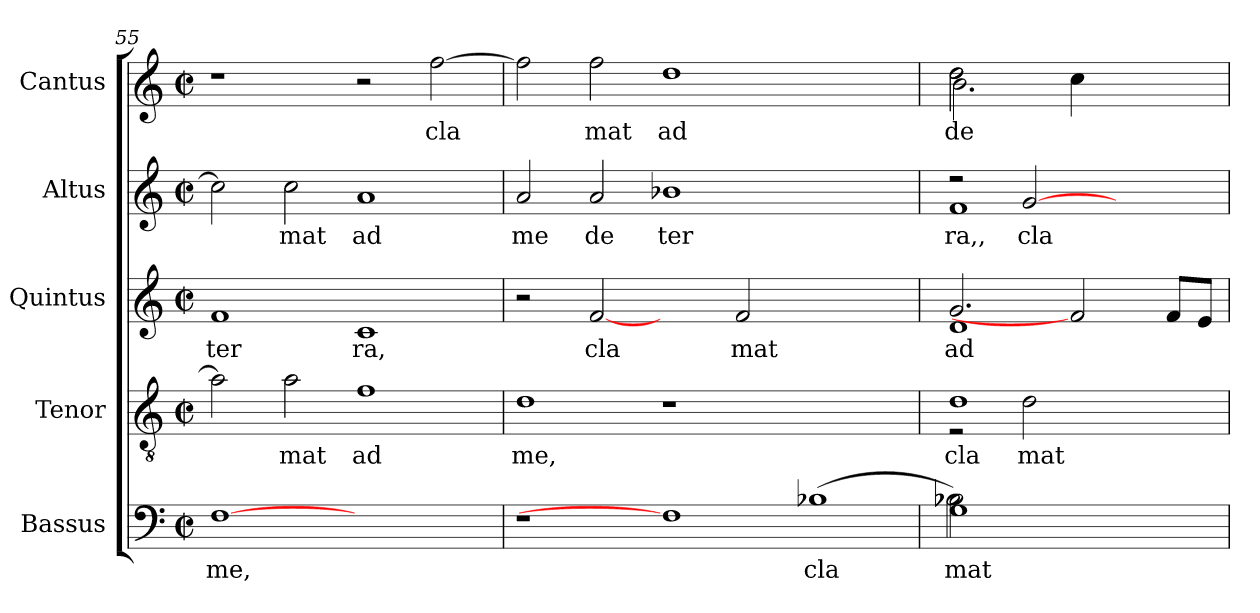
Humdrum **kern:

**kern	**text	**kern	**text	**kern	**text	**kern	**text	**kern	**text
*part5	*part5	*part4	*part4	*part3	*part3	*part2	*part2	*part1	*part1
*staff5	*staff5	*staff4	*staff4	*staff3	*staff3	*staff2	*staff2	*staff1	*staff1
*I"Bassus	*	*I"Tenor	*	*I"Quintus	*	*I"Altus	*	*I"Cantus	*
*clefF4	*	*clefGv2	*	*clefG2	*	*clefG2	*	*clefG2	*
*	*	*	*	*k[]	*	*	*	*	*
*	*	*	*	*C:	*	*	*	*	*
*M2/2	*	*M2/2	*	*M2/2	*	*M2/2	*	*M2/2	*
*met(c|)	*	*met(c|)	*	*met(c|)	*	*met(c|)	*	*met(c|)	*
=55	=55	=55	=55	=55	=55	=55	=55	=55	=55
!	!LO:LY:b:cj	!	!	!	!LO:LY:b:cj	!	!	!	!
[1F	me,	2a\]	.	1f	ter	2cc\]	.	1r	.
!	!	!	!LO:LY:b:cj	!	!	!	!LO:LY:b:cj	!	!
.	.	2a\	-mat	.	.	2cc\	mat	.	.
!	!	!	!LO:LY:b:cj	!	!LO:LY:b:cj	!	!LO:LY:b:cj	!	!
1ryy	.	1f	ad	1c	ra,	1a	ad	2r	.
!	!	!	!	!	!	!	!	!	!LO:LY:b
.	.	.	.	.	.	.	.	[>2ff\	cla
=56	=56	=56	=56	=56	=56	=56	=56	=56	=56
!	!	!	!LO:LY:b:cj	!	!	!	!LO:LY:b:cj	!	!
1r	.	1d	me,	2r	.	2a/	me	2ff\]	.
!	!	!	!	!	!LO:LY:b:cj	!	!LO:LY:b:cj	!	!LO:LY:b:cj
.	.	.	.	[2f	cla	2a/	de	2ff\	mat
!	!	!	!	!	!	!	!LO:LY:b:cj	!	!LO:LY:b:cj
1F]	.	1r	.	2ryy	.	1b-X	ter	1dd	ad
!	!	!	!	!	!LO:LY:b:cj	!	!	!	!
.	.	.	.	2f/	mat	.	.	.	.
!	!LO:LY:b:cj	!	!	!	!	!	!	!	!
(>1B-X	cla	1ryy	.	1ryy	.	1ryy	.	1ryy	.
!!LO:PB:g=z
=57	=57	=57	=57	=57	=57	=57	=57	=57	=57
!	!LO:LY:b:cj	!	!	!	!	!	!	!	!
*^	*	*	*	*	*	*	*	*	*
*	*^	*	*	*	*	*	*	*	*	*
!	!	!	!LO:LY:b:cj	!	!LO:LY:b:cj	!	!LO:LY:b	!	!	!	!
*	*	*	*	*^	*	*^	*	*	*	*	*
!	!	!	!	!	!	!	!	!	!LO:LY:b:cj	!	!LO:LY:b:cj	!	!LO:LY:b:cj
*	*	*	*	*	*	*	*	*	*	*^	*	*^	*
!	!	!	!	!	!	!	!	!	!	!	!	!	!	!	!LO:LY:b
*	*	*	*	*	*	*	*	*	*	*	*	*	*	*^	*
!	!	!	!	!	!	!	!	!	!	!	!	!	!	!	!	!LO:LY:b:cj
1G	2B-X\)	2B-X\	mat	1d	2r	cla-	2.g/	1d	ad	2r	1f	ra,,	2dd\	2.b\	2dd\	de
!	!	!	!	!	!	!LO:LY:b:cj	!	!	!	!	!	!LO:LY:b	!	!	!	!
.	2ryy	2ryy	.	.	2d\	-mat	.	.	.	[<2g/	.	cla	2ryy	.	2ryy	.
.	.	.	.	.	.	.	2f]	.	.	.	.	.	.	4cc\	.	.
2ryy	2ryy	2ryy	.	2ryy	2ryy	.	.	2ryy	.	2ryy	2ryy	.	2ryy	2ryy	2ryy	.
.	.	.	.	.	.	.	8f/L	.	.	.	.	.	.	.	.	.
.	.	.	.	.	.	.	8e/J	.	.	.	.	.	.	.	.	.
*v	*v	*v	*	*	*	*	*v	*v	*	*v	*v	*	*v	*v	*v	*
*	*	*v	*v	*	*	*	*	*	*	*
=	=	=	=	=	=	=	=	=	=
*-	*-	*-	*-	*-	*-	*-	*-	*-	*-
